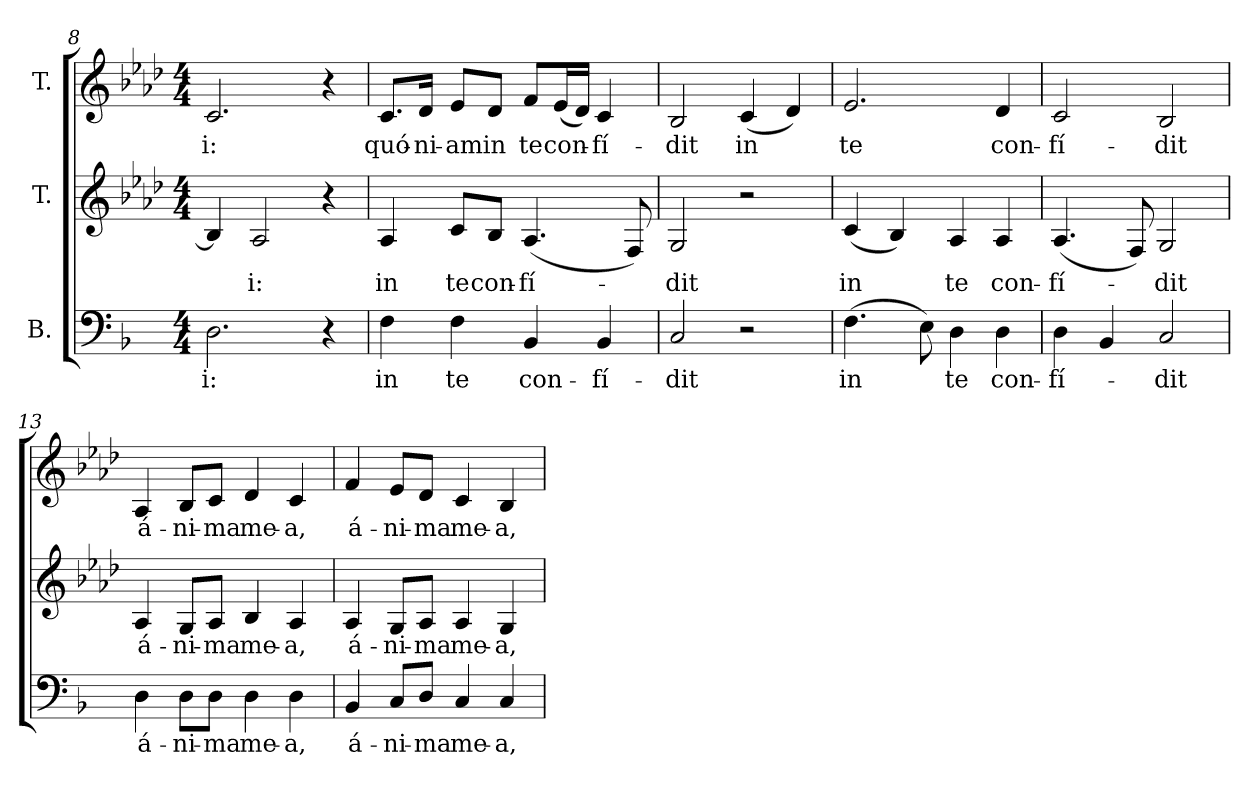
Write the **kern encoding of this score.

**kern	**text	**kern	**text	**kern	**text
*part3	*part3	*part2	*part2	*part1	*part1
*staff3	*staff3	*staff2	*staff2	*staff1	*staff1
*I"B.	*	*I"T.	*	*I"T.	*
!!LO:LB:g=z
*clefF4	*	*clefG2	*	*clefG2	*
*	*	*ITrd2c3	*	*ITrd2c3	*
*k[b-]	*	*k[b-]	*	*k[b-]	*
*d:	*	*d:	*	*d:	*
*M4/4	*	*M4/4	*	*M4/4	*
=8	=8	=8	=8	=8	=8
!	!LO:LY:b:color=#000000	!	!	!	!
!	!	!	!	!	!LO:LY:b:color=#000000
2.Di\	-i:	4Gi/]	.	2.Ai/	-i:
!	!	!	!LO:LY:b:color=#000000	!	!
.	.	2Fi/	-i:	.	.
4r	.	4r	.	4r	.
=9	=9	=9	=9	=9	=9
!	!LO:LY:b:color=#000000	!	!	!	!
!	!	!	!LO:LY:b:color=#000000	!	!
!	!	!	!	!	!LO:LY:b:color=#000000
4Fi\	in	4Fi/	in	8.Ai/L	quó-
!	!	!	!	!	!LO:LY:b:color=#000000
.	.	.	.	16B-i/Jk	-ni-
!	!LO:LY:b:color=#000000	!	!	!	!
!	!	!	!LO:LY:b:color=#000000	!	!
!	!	!	!	!	!LO:LY:b:color=#000000
4Fi\	te	8Ai/L	te	8ci/L	-am
!	!	!	!LO:LY:b:color=#000000	!	!
!	!	!	!	!	!LO:LY:b:color=#000000
.	.	8Gi/J	con-	8B-i/J	in
!	!LO:LY:b:color=#000000	!	!	!	!
!	!	!	!LO:LY:b:color=#000000	!	!
!	!	!	!	!	!LO:LY:b:color=#000000
4BB-i/	con-	(4.Fi/	-fí-	8di/L	te
!	!	!	!	!	!LO:LY:b:color=#000000
.	.	.	.	(16ci/L	con-
.	.	.	.	16B-i/JJ)	.
!	!LO:LY:b:color=#000000	!	!	!	!
!	!	!	!	!	!LO:LY:b:color=#000000
4BB-i/	-fí-	.	.	4Ai/	-fí-
.	.	8Di/)	.	.	.
=10	=10	=10	=10	=10	=10
!	!LO:LY:b:color=#000000	!	!	!	!
!	!	!	!LO:LY:b:color=#000000	!	!
!	!	!	!	!	!LO:LY:b:color=#000000
2Ci/	-dit	2Ei/	-dit	2Gi/	-dit
!	!	!	!	!	!LO:LY:b:color=#000000
2r	.	2r	.	(4Ai/	in
.	.	.	.	4B-i/)	.
=11	=11	=11	=11	=11	=11
!	!LO:LY:b:color=#000000	!	!	!	!
!	!	!	!LO:LY:b:color=#000000	!	!
!	!	!	!	!	!LO:LY:b:color=#000000
(4.Fi\	in	(4Ai/	in	2.ci/	te
.	.	4Gi/)	.	.	.
8Ei\)	.	.	.	.	.
!	!LO:LY:b:color=#000000	!	!	!	!
!	!	!	!LO:LY:b:color=#000000	!	!
4Di\	te	4Fi/	te	.	.
!	!LO:LY:b:color=#000000	!	!	!	!
!	!	!	!LO:LY:b:color=#000000	!	!
!	!	!	!	!	!LO:LY:b:color=#000000
4Di\	con-	4Fi/	con-	4B-i/	con-
=12	=12	=12	=12	=12	=12
!	!LO:LY:b:color=#000000	!	!	!	!
!	!	!	!LO:LY:b:color=#000000	!	!
!	!	!	!	!	!LO:LY:b:color=#000000
4Di\	-fí-	(4.Fi/	-fí-	2Ai/	-fí-
4BB-i/	.	.	.	.	.
.	.	8Di/)	.	.	.
!	!LO:LY:b:color=#000000	!	!	!	!
!	!	!	!LO:LY:b:color=#000000	!	!
!	!	!	!	!	!LO:LY:b:color=#000000
2Ci/	-dit	2Ei/	-dit	2Gi/	-dit
=13	=13	=13	=13	=13	=13
!	!LO:LY:b:color=#000000	!	!	!	!
!	!	!	!LO:LY:b:color=#000000	!	!
!	!	!	!	!	!LO:LY:b:color=#000000
4Di\	á-	4Fi/	á-	4Fi/	á-
!	!LO:LY:b:color=#000000	!	!	!	!
!	!	!	!LO:LY:b:color=#000000	!	!
!	!	!	!	!	!LO:LY:b:color=#000000
8Di\L	-ni-	8Ei/L	-ni-	8Gi/L	-ni-
!	!LO:LY:b:color=#000000	!	!	!	!
!	!	!	!LO:LY:b:color=#000000	!	!
!	!	!	!	!	!LO:LY:b:color=#000000
8Di\J	-ma	8Fi/J	-ma	8Ai/J	-ma
!	!LO:LY:b:color=#000000	!	!	!	!
!	!	!	!LO:LY:b:color=#000000	!	!
!	!	!	!	!	!LO:LY:b:color=#000000
4Di\	me-	4Gi/	me-	4B-i/	me-
!	!LO:LY:b:color=#000000	!	!	!	!
!	!	!	!LO:LY:b:color=#000000	!	!
!	!	!	!	!	!LO:LY:b:color=#000000
4Di\	-a,	4Fi/	-a,	4Ai/	-a,
!!LO:LB:g=z
=14	=14	=14	=14	=14	=14
!	!LO:LY:b:color=#000000	!	!	!	!
!	!	!	!LO:LY:b:color=#000000	!	!
!	!	!	!	!	!LO:LY:b:color=#000000
4BB-i/	á-	4Fi/	á-	4di/	á-
!	!LO:LY:b:color=#000000	!	!	!	!
!	!	!	!LO:LY:b:color=#000000	!	!
!	!	!	!	!	!LO:LY:b:color=#000000
8Ci/L	-ni-	8Ei/L	-ni-	8ci/L	-ni-
!	!LO:LY:b:color=#000000	!	!	!	!
!	!	!	!LO:LY:b:color=#000000	!	!
!	!	!	!	!	!LO:LY:b:color=#000000
8Di/J	-ma	8Fi/J	-ma	8B-i/J	-ma
!	!LO:LY:b:color=#000000	!	!	!	!
!	!	!	!LO:LY:b:color=#000000	!	!
!	!	!	!	!	!LO:LY:b:color=#000000
4Ci/	me-	4Fi/	me-	4Ai/	me-
!	!LO:LY:b:color=#000000	!	!	!	!
!	!	!	!LO:LY:b:color=#000000	!	!
!	!	!	!	!	!LO:LY:b:color=#000000
4Ci/	-a,	4Ei/	-a,	4Gi/	-a,
=	=	=	=	=	=
*-	*-	*-	*-	*-	*-
